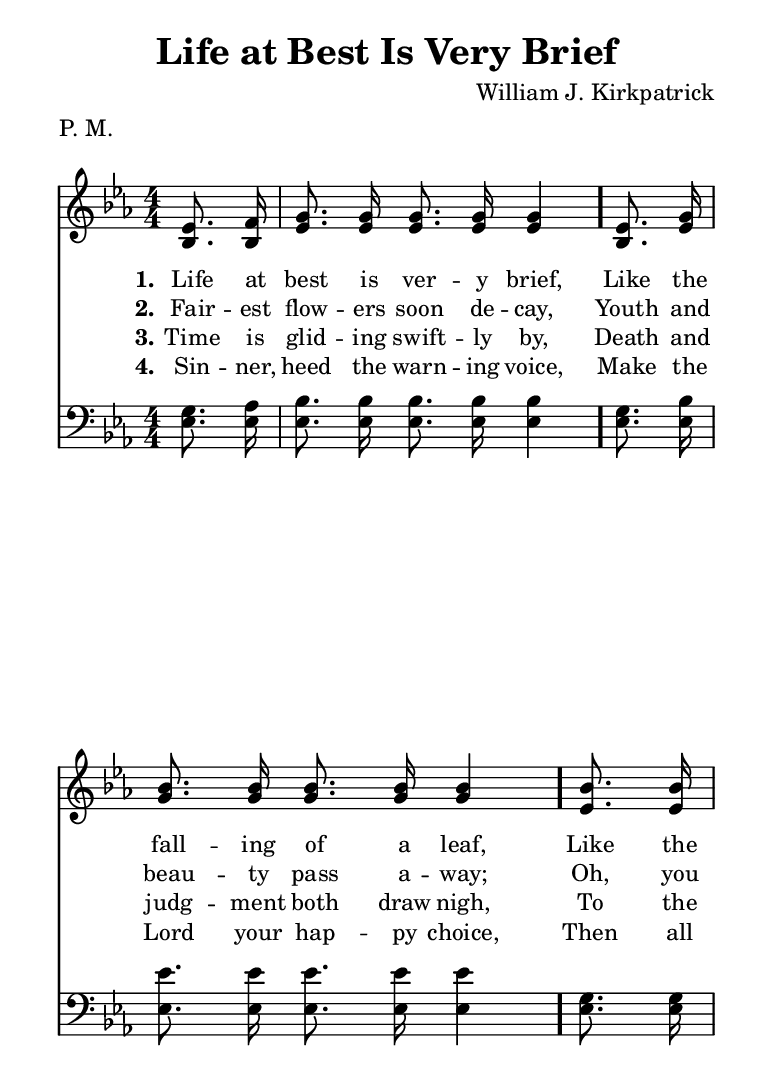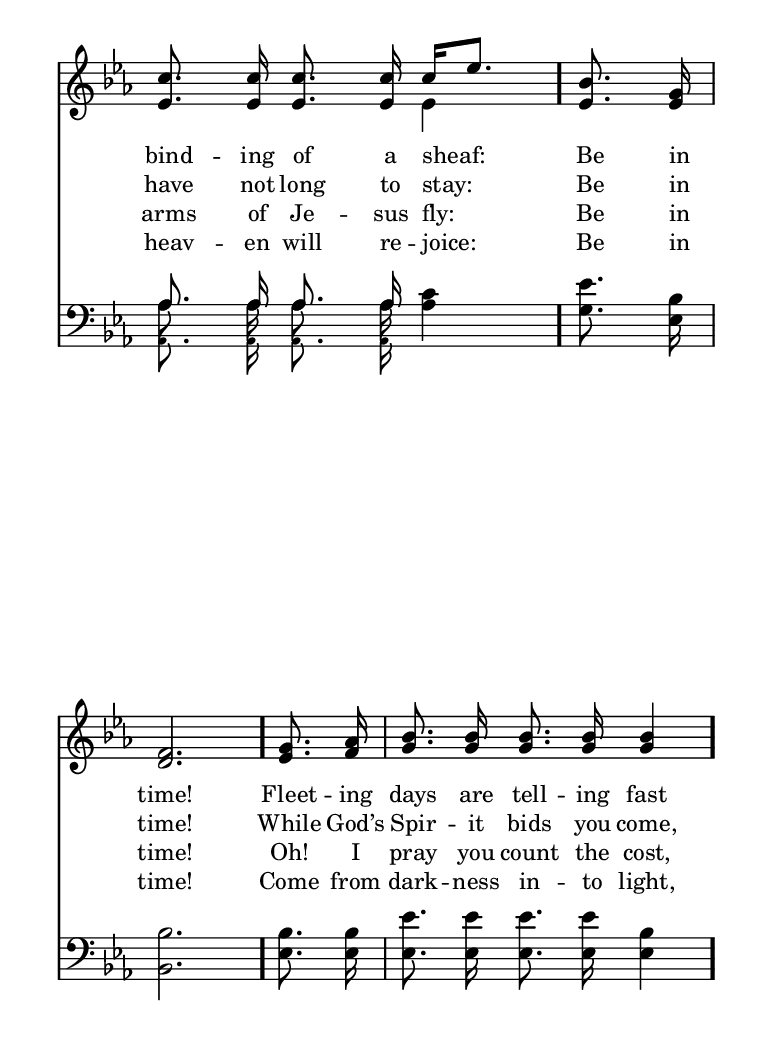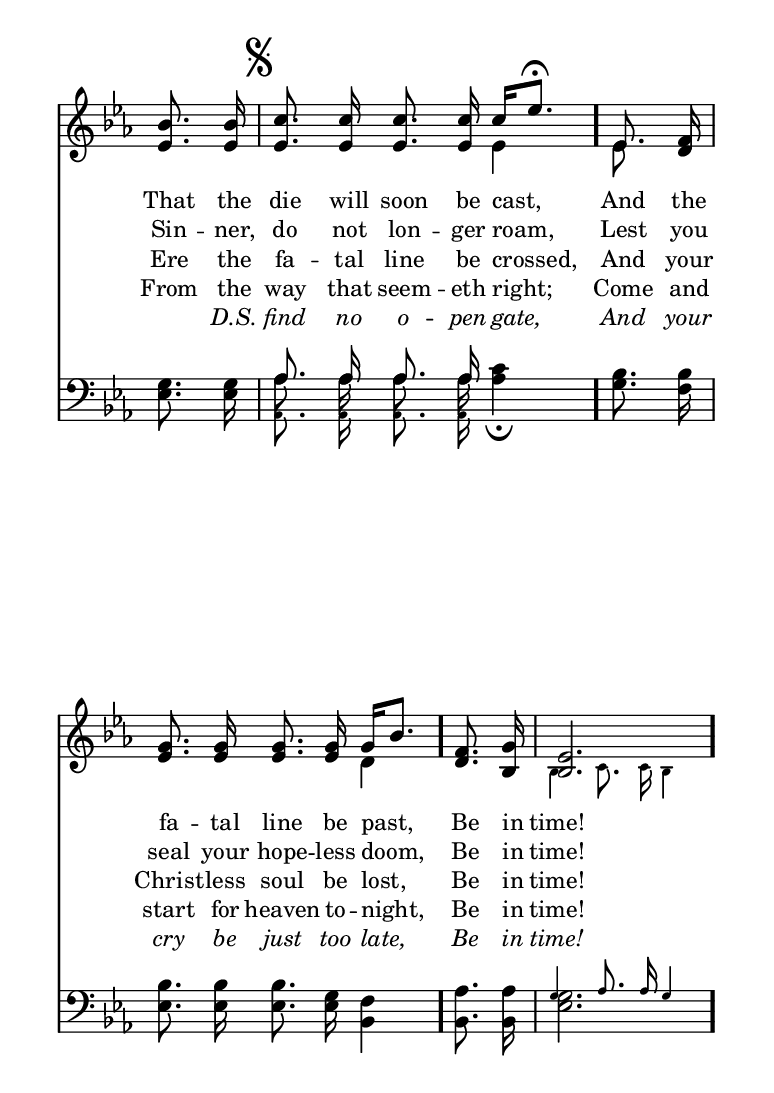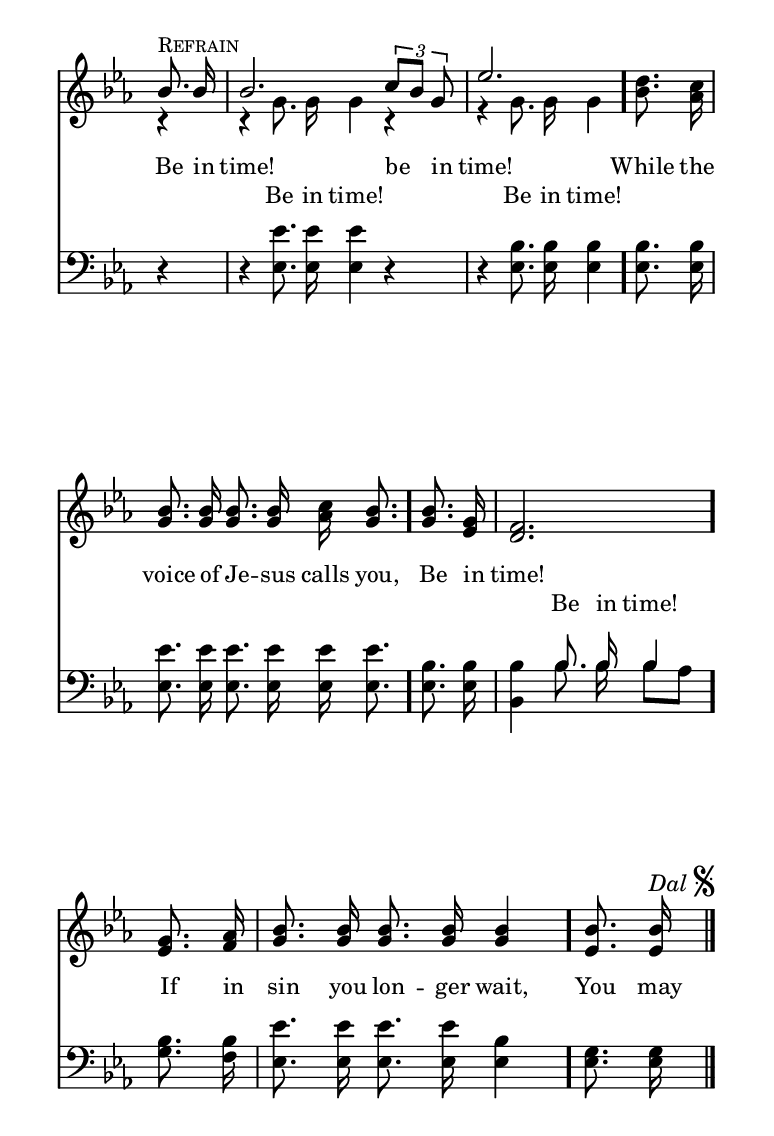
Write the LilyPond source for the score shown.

\include "common/global.ily"
\paper {
  \include "common/paper.ily"
  ragged-last-bottom = ##t
  systems-per-page = #(cond (is-eogsized 4) (#t #f))
  page-count = #(cond (is-eogsized 2) (#t #f))
  system-count = #(cond (is-eogsized 6) (#t #f))
}

\header{
  %gospel
  hymnnumber = "102"
  title = "Life at Best Is Very Brief"
  tunename = ""
  meter = "P. M."
  poet = ""
  composer = "William J. Kirkpatrick"
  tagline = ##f
}

% for fermata in MIDI
ta = { \tempo 4=80 }
tb = { \tempo 4=40 }
marksegno = { \mark \markup { \musicglyph #"scripts.segno" } }

patternAAds = { c8. c16 c8. c16 c4 }
patternAA = { \ta c8. c16 | \patternAAds }
patternABds = { \ta c8. c16 c8. c16 c16[ c8.] }
patternAB = { \ta c8. c16 \patternABds }
patternACds = { c8. c16 c8. c16 \tb c4 \ta }
patternAC = { \ta c8. c16 | \patternACds }

patternBA = { \ta c8. c16 | c2. }

patternCA = { \ta c8. c16 | c8. c16 c8. c16 c16 c8. }

lyricsInvis = { \override LyricText.stencil = ##f \override LyricHyphen.stencil = ##f }
lyricsVis = { \revert LyricText.stencil \revert LyricHyphen.stencil }

global = {
  \include "common/overrides.ily"
  \override Staff.TimeSignature.style = #'numbered
  \time 4/4
  \override Score.MetronomeMark.transparent = ##t % hide all fermata changes too
  \ta
  \key ees \major
  \partial 4
  \autoBeamOff
}

notesSoprano = {
\global
\relative c' {

  \changePitch \patternAA { ees f | g g g g g }
  \changePitch \patternAA { ees g | bes bes bes bes bes }
  \changePitch \patternAB { bes bes | c c c c c ees }
  \changePitch \patternBA { bes g | f }

  \changePitch \patternAA { g aes | bes bes bes bes bes}
  \changePitch \patternAB { bes bes | c c c c c ees \fermata }
  \changePitch \patternAB { ees, f | g g g g g bes }
  \changePitch \patternBA { f g | ees }

  << s^\markup { \small \caps "Refrain" }
  { \stemUp bes'8. bes16 | bes2. \tuplet 3/2 { c8[ bes] g } | ees'2. } >>
  \changePitch \patternCA { d c | bes bes bes bes c bes }
  bes8. g16 | f2.
  \changePitch \patternAA { g aes | bes bes bes bes bes }
  bes8. bes16^\markup { \italic { Dal } \raise #1 \musicglyph #"scripts.segno" }

  \bar "|."

}
}

notesSopranoDS = {
\relative c'' {
  \changePitch \patternABds { c c c c c ees \fermata }
  \changePitch \patternAB { ees, f | g g g g g bes }
  \changePitch \patternBA { f g | ees }
}
}

notesAlto = {
\global
\relative e' {

  \changePitch \patternAA { bes bes | ees ees ees ees ees }
  \changePitch \patternAA { bes ees | g g g g g }
  \changePitch \patternAA { ees ees | ees ees ees ees ees }
  \changePitch \patternBA { ees ees | d }

  \changePitch \patternAA { ees f | g g g g g }
  \changePitch \patternAA { ees ees | ees ees ees ees ees }
  \changePitch \patternAA { ees d | ees ees ees ees d }
  \changePitch \patternBA { d bes | bes }

  r4 | r4 g'8. g16 g4 r4 | r4 g8. g16 g4
  \changePitch \patternCA { bes aes | g g g g aes g }
  g8. ees16 | d2.
  \changePitch \patternAA { ees f | g g g g g }
  ees8. ees16

}
}

restsAlto = {

  \repeat unfold 32 \skip 4
  r4 | r4
  \skip 4 \skip 4
  r4 | r4

}

notesAltoDS = {
\relative e' {
  \changePitch \patternAAds { ees ees ees ees ees }
  \changePitch \patternAA { ees d | ees ees ees ees d }
  \changePitch \patternBA { d bes | bes }
}
}

notesAltoSecond = {
\autoBeamOff
\relative e' {
\override NoteHead.font-size = #-4 {
\repeat unfold 29 \skip 4
bes4 c8. c16 bes4
}
}
}

notesTenor = {
\global
\relative a {

  \changePitch \patternAA { g aes | bes bes bes bes bes }
  \changePitch \patternAA { g bes | ees ees ees ees ees }
  \changePitch \patternAA { g, g | aes aes aes aes c }
  \changePitch \patternBA { ees bes | bes }

  \changePitch \patternAA { bes bes | ees ees ees ees bes }
  \changePitch \patternAA { g g | aes aes aes aes c }
  \changePitch \patternAA { bes bes | bes bes bes g f }
  \changePitch \patternBA { aes aes | g }

  r4 | r4 ees'8. ees16 ees4 r4 | r4 bes8. bes16 bes4
  \changePitch \patternCA { bes bes | ees ees ees ees ees ees }
  bes8. bes16 | bes4 bes8. bes16 bes4
  \changePitch \patternAA { bes bes | ees ees ees ees bes }
  g8. g16

}
}

notesTenorDS = {
\relative a {
  \changePitch \patternAAds { aes aes aes aes c }
  \changePitch \patternAA { bes bes | bes bes bes g f }
  \changePitch \patternBA { aes aes | g }
}
}

notesTenorSecond = {
\autoBeamOff
\relative a {
\override NoteHead.font-size = #-4 {
\repeat unfold 29 \skip 4
g4 aes8. aes16 g4
}
}
}

notesBass = {
\global
\relative f {

  \changePitch \patternAA { ees ees | ees ees ees ees ees }
  \changePitch \patternAA { ees ees | ees ees ees ees ees }
  \changePitch \patternAA { ees ees | aes aes aes aes aes }
  \changePitch \patternBA { g ees | bes }

  \changePitch \patternAA { ees ees | ees ees ees ees ees }
  \changePitch \patternAC { ees ees | aes aes aes aes aes_\fermata }
  \changePitch \patternAA { g f | ees ees ees ees bes }
  \changePitch \patternBA { bes bes | ees }

  r4 | r4 ees8. ees16 ees4 r4 | r4 ees8. ees16 ees4
  \changePitch \patternCA { ees ees | ees ees ees ees ees ees }
  ees8. ees16 | bes4 bes'8. bes16 bes8[ aes8]
  \changePitch \patternAA { g f | ees ees ees ees ees }
  ees8. ees16

}
}

notesBassDS = {
\relative f {
  \changePitch \patternACds { aes aes aes aes aes }
  \changePitch \patternAA { g f | ees ees ees ees bes }
  \changePitch \patternBA { bes bes | ees }
}
}

notesBassSecond = {
\autoBeamOff
\relative f, {
\override NoteHead.font-size = #-4 {
\repeat unfold 9 \skip 4
aes8. aes16 aes8. aes16
\repeat unfold 10 \skip 4
aes8. aes16 aes8. aes16
}
}
}

Refrain = \lyricmode {

%{HIDE>%} Be in time! be in time! \bar "." %{<HIDE%}
%LYRICS Be in time ... be in time ... \bar "."
While the voice of Je -- sus calls you, \bar "."
Be in time! \bar "."
If in sin you lon -- ger wait, \bar "."
You may %LYRICS find no open gate, % \bar "."
%LYRICS And your cry be just too late,
%LYRICS Be in time!

}

underWords = \lyricmode {

{ \repeat unfold 48 { \skip 4 } }
Be in time! Be in time!
{ \repeat unfold 11 { \skip 4 } }
Be in time!

}

segnoWords = \lyricmode {

{ \repeat unfold 32 { \skip 4 } }
\override LyricText #'font-shape = #'italic
D.S. find no o -- pen gate,
And your cry be just too late,
Be in time!

}

wordsA = \lyricmode {
\set stanza = "1."

Life at best is ver -- y brief, \bar "."
Like the fall -- ing of a leaf, \bar "."
Like the bind -- ing of a sheaf: \bar "."
Be in time! \bar "."
Fleet -- ing days are tell -- ing fast \bar "."
That the %{HIDE>%} \marksegno %{<HIDE%} die will soon be cast, \bar "."
And the fa -- tal line be past, \bar "."
Be in time! \bar "." \break % for both eogsized and letter, work around lyrics issues XXX review

}

wordsB = \lyricmode {
\set stanza = "2."

Fair -- est flow -- ers soon de -- cay,
Youth and beau -- ty pass a -- way;
Oh, you have not long to stay:
Be in time!
While God’s Spir -- it bids you come,
Sin -- ner, do not lon -- ger roam,
Lest you seal your hope -- less doom,
Be in time!

\Refrain

}

wordsC = \lyricmode {
\set stanza = "3."

Time is glid -- ing swift -- ly by,
Death and judg -- ment both draw nigh,
To the arms of Je -- sus fly:
Be in time!
Oh! I pray you count the cost,
Ere the fa -- tal line be crossed,
And your Christ -- less soul be lost,
Be in time!

}

wordsD = \lyricmode {
\set stanza = "4."

Sin -- ner, heed the warn -- ing voice,
Make the Lord your hap -- py choice,
Then all heav -- en will re -- joice:
Be in time!
Come from dark -- ness in -- to light,
From the way that seem -- eth right;
Come and start for heaven to -- night,
Be in time!

}

music = \context ChoirStaff <<
    \context Staff = upper <<
      \set Staff.autoBeaming = ##f
      \set ChoirStaff.systemStartDelimiter = #'SystemStartBar
      \set ChoirStaff.printPartCombineTexts = ##f
      \partcombine #'(2 . 9) \notesSoprano \notesAlto
      \context NullVoice = sopranos { \voiceOne << \notesSoprano >> }
      \context Voice = altosRests { \voiceTwo << \restsAlto >> }
      \context Voice = altosSecond { \voiceFour << \notesAltoSecond >> }
      \context Lyrics = one   \lyricsto sopranos \wordsA
      \context Lyrics = two   \lyricsto sopranos \wordsB
      \context Lyrics = three \lyricsto sopranos \wordsC
      \context Lyrics = four  \lyricsto sopranos \wordsD
    >>
    \new Lyrics \with { alignAboveContext = men } \lyricsto sopranos \segnoWords
    \context Staff = men <<
      \set Staff.autoBeaming = ##f
      \clef bass
      \set ChoirStaff.printPartCombineTexts = ##f
      \partcombine #'(2 . 9) \notesTenor \notesBass
      \context NullVoice = tenors { \voiceOne << \notesTenor >> }
      \context Voice = tenorsSecond { \voiceOne << \notesTenorSecond >> }
      \context Voice = bassesSecond { \voiceTwo << \notesBassSecond >> }
    >>
    \new Lyrics \with { alignAboveContext = men } \lyricsto tenors \underWords
  >>

musicDS = \context ChoirStaff <<
    \context Staff = upper <<
      \set Staff.autoBeaming = ##f
      \set ChoirStaff.systemStartDelimiter = #'SystemStartBar
      \context Voice  = sopranos { \voiceOne { \notesSoprano \notesSopranoDS } }
      \context Voice  = altos { \voiceTwo { \notesAlto \notesAltoDS } }
      \context Voice  = altosSecond { \voiceFour << \notesAltoSecond >> }
    >>
    \context Staff = men <<
      \set Staff.autoBeaming = ##f
      \clef bass
      \context Voice  = tenors { \voiceOne { \notesTenor \notesTenorDS } }
      \context Voice  = tenorsSecond { \voiceThree << \notesTenorSecond >> }
      \context Voice  = basses { \voiceTwo { \notesBass \notesBassDS } }
      \context Voice  = bassesSecond { \voiceFour << \notesBassSecond >> }
    >>
  >>

\score {
  \music
  \layout {
    \include "common/layout.ily"
  }
}

\score {
  \musicDS
  \midi{
    \include "common/midi.ily"
  }
}

\version "2.19.49"  % necessary for upgrading to future LilyPond versions.

% vi:set et ts=2 sw=2 ai nocindent syntax=lilypond:
